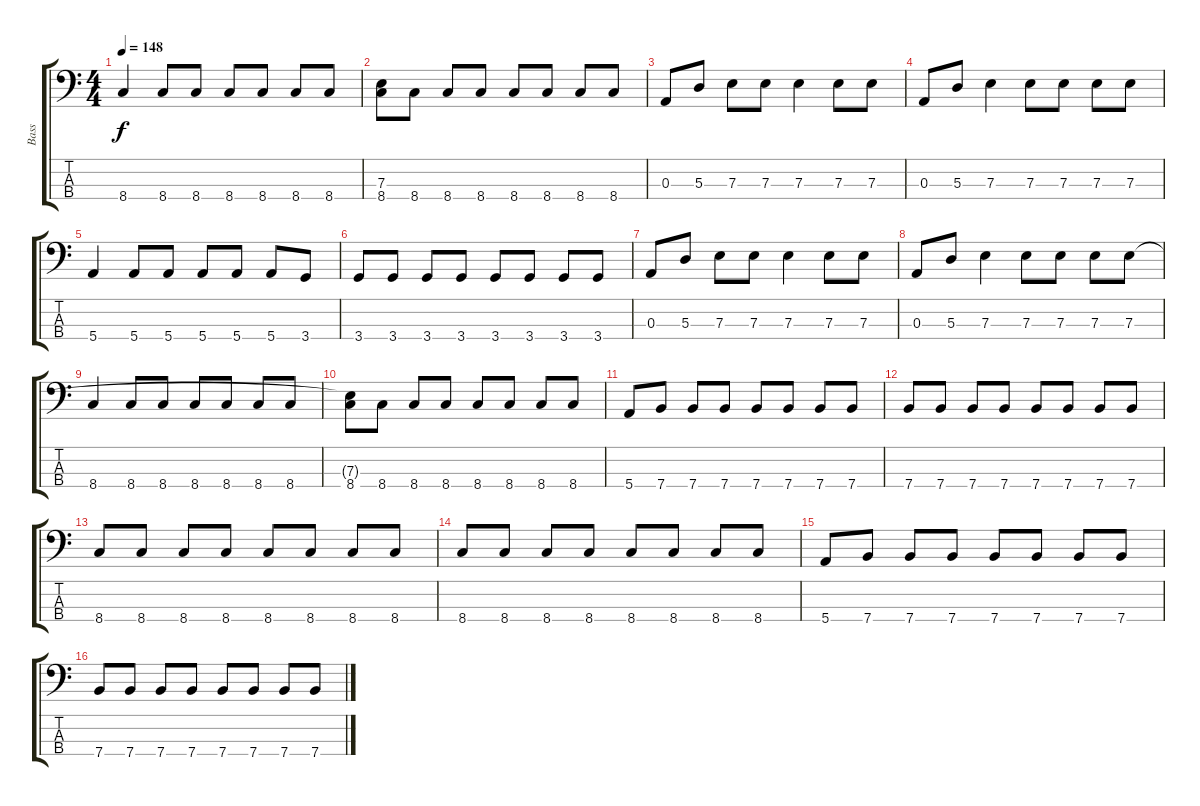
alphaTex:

\track ("Bass" "Bass") {instrument electricbassfinger}
\staff {score tabs}
\tuning (G2 D2 A1 E1) {hide}
\ts (4 4)
\tempo 148
\clef f4
\ks c
8.4.4{dy f} 8.4.8 8.4.8 8.4.8 8.4.8 8.4.8 8.4.8 |
(7.3{t} 8.4).8 8.4.8 8.4.8 8.4.8 8.4.8 8.4.8 8.4.8 8.4.8 |
0.3.8 5.3.8 7.3.8 7.3.8 7.3.4 7.3.8 7.3.8 |
0.3.8 5.3.8 7.3.4 7.3.8 7.3.8 7.3.8 7.3.8 |
5.4.4 5.4.8 5.4.8 5.4.8 5.4.8 5.4.8 3.4.8 |
3.4.8 3.4.8 3.4.8 3.4.8 3.4.8 3.4.8 3.4.8 3.4.8 |
0.3.8 5.3.8 7.3.8 7.3.8 7.3.4 7.3.8 7.3.8 |
0.3.8 5.3.8 7.3.4 7.3.8 7.3.8 7.3.8 7.3.8 |
8.4.4 8.4.8 8.4.8 8.4.8 8.4.8 8.4.8 8.4.8 |
(7.3{t} 8.4).8 8.4.8 8.4.8 8.4.8 8.4.8 8.4.8 8.4.8 8.4.8 |
5.4.8 7.4.8 7.4.8 7.4.8 7.4.8 7.4.8 7.4.8 7.4.8 |
7.4.8 7.4.8 7.4.8 7.4.8 7.4.8 7.4.8 7.4.8 7.4.8 |
8.4.8 8.4.8 8.4.8 8.4.8 8.4.8 8.4.8 8.4.8 8.4.8 |
8.4.8 8.4.8 8.4.8 8.4.8 8.4.8 8.4.8 8.4.8 8.4.8 |
5.4.8 7.4.8 7.4.8 7.4.8 7.4.8 7.4.8 7.4.8 7.4.8 |
7.4.8 7.4.8 7.4.8 7.4.8 7.4.8 7.4.8 7.4.8 7.4.8
